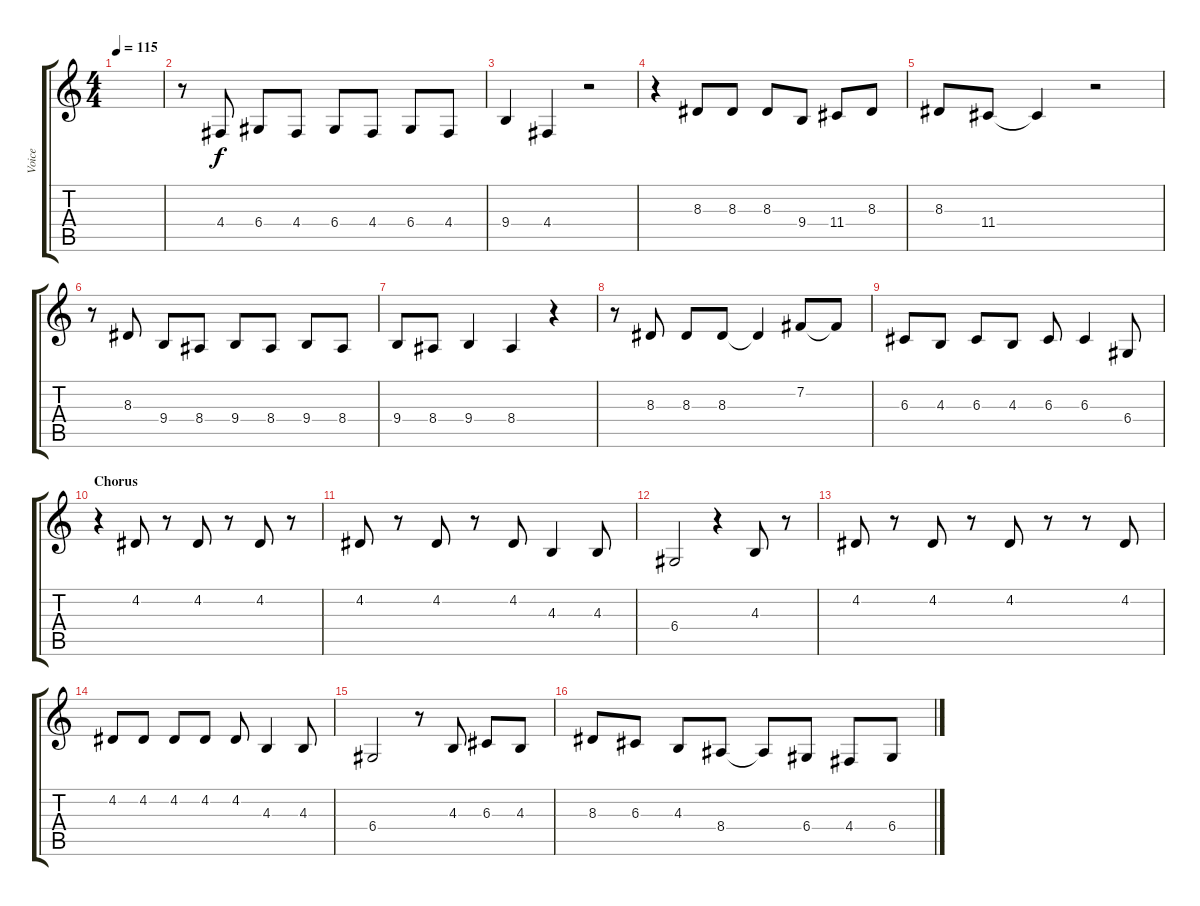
\track ("Voice" "Voice") {instrument clarinet}
\staff {score tabs}
\tuning (E4 B3 G3 D3 A2 E2) {hide}
\ts (4 4)
\tempo 115
\clef g2
\ks c
|
r.8 4.4.8 6.4.8 4.4.8 6.4.8 4.4.8 6.4.8 4.4.8 |
9.4.4 4.4.4 r.2 |
r.4 8.3.8 8.3.8 8.3.8 9.4.8 11.4.8 8.3.8 |
8.3.8 11.4.8 11.4{t}.4 r.2 |
r.8 8.3.8 9.4.8 8.4.8 9.4.8 8.4.8 9.4.8 8.4.8 |
9.4.8 8.4.8 9.4.4 8.4.4 r.4 |
r.8 8.3.8 8.3.8 8.3.8 8.3{t}.4 7.2.8 7.2{t}.8 |
6.3.8 4.3.8 6.3.8 4.3.8 6.3.8 6.3.4 6.4.8 |
\section ("" "Chorus")
r.4 4.2.8 r.8 4.2.8 r.8 4.2.8 r.8 |
4.2.8 r.8 4.2.8 r.8 4.2.8 4.3.4 4.3.8 |
6.4.2 r.4 4.3.8 r.8 |
4.2.8 r.8 4.2.8 r.8 4.2.8 r.8 r.8 4.2.8 |
4.2.8 4.2.8 4.2.8 4.2.8 4.2.8 4.3.4 4.3.8 |
6.4.2 r.8 4.3.8 6.3.8 4.3.8 |
8.3.8 6.3.8 4.3.8 8.4.8 8.4{t}.8 6.4.8 4.4.8 6.4.8
